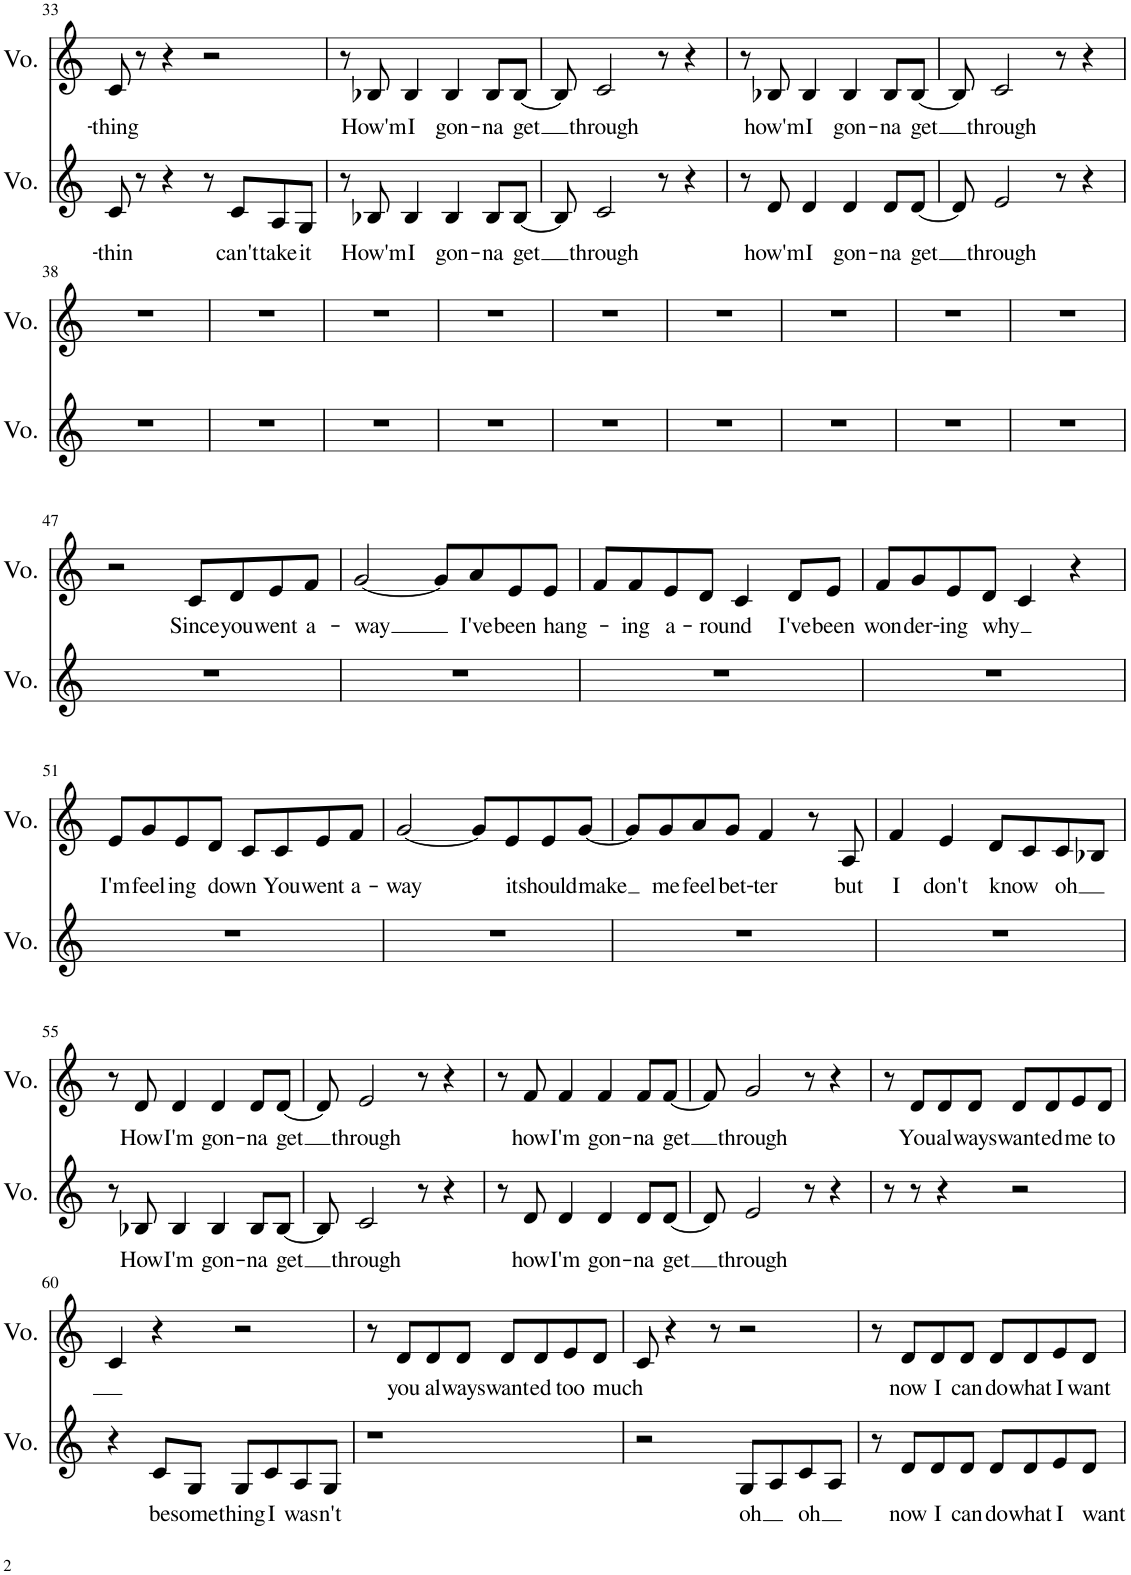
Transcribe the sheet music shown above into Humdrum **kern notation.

**kern	**text	**kern	**text
*part2	*part2	*part1	*part1
*staff2	*staff2	*staff1	*staff1
*I"Voice	*	*I"Voice	*
*I'Vo.	*	*I'Vo.	*
!!LO:PB:g=z
*clefG2	*	*clefG2	*
*k[]	*	*k[]	*
*M4/4	*	*M4/4	*
=33	=33	=33	=33
!	!LO:LY:b	!	!LO:LY:b
8c/	-thin	8c/	-thing
8r	.	8r	.
4r	.	4r	.
8r	.	2r	.
!	!LO:LY:b	!	!
8c/L	can't	.	.
!	!LO:LY:b	!	!
8A/	take	.	.
!	!LO:LY:b	!	!
8G/J	it	.	.
=34	=34	=34	=34
8r	.	8r	.
!	!LO:LY:b	!	!LO:LY:b
8B-X/	How'm	8B-X/	How'm
!	!LO:LY:b	!	!LO:LY:b
4B-/	I	4B-/	I
!	!LO:LY:b	!	!LO:LY:b
4B-/	gon-	4B-/	gon-
!	!LO:LY:b	!	!LO:LY:b
8B-/L	-na	8B-/L	-na
!	!LO:LY:b	!	!LO:LY:b
[8B-/J	get	[8B-/J	get
=35	=35	=35	=35
8B-/]	.	8B-/]	.
!	!LO:LY:b	!	!LO:LY:b
2c/	through	2c/	through
8r	.	8r	.
4r	.	4r	.
=36	=36	=36	=36
8r	.	8r	.
!	!LO:LY:b	!	!LO:LY:b
8d/	how'm	8B-X/	how'm
!	!LO:LY:b	!	!LO:LY:b
4d/	I	4B-/	I
!	!LO:LY:b	!	!LO:LY:b
4d/	gon-	4B-/	gon-
!	!LO:LY:b	!	!LO:LY:b
8d/L	-na	8B-/L	-na
!	!LO:LY:b	!	!LO:LY:b
[8d/J	get	[8B-/J	get
=37	=37	=37	=37
8d/]	.	8B-/]	.
!	!LO:LY:b	!	!LO:LY:b
2e/	through	2c/	through
8r	.	8r	.
4r	.	4r	.
!!LO:LB:g=z
=38	=38	=38	=38
1r	.	1r	.
=39	=39	=39	=39
1r	.	1r	.
=40	=40	=40	=40
1r	.	1r	.
=41	=41	=41	=41
1r	.	1r	.
=42	=42	=42	=42
1r	.	1r	.
=43	=43	=43	=43
1r	.	1r	.
=44	=44	=44	=44
1r	.	1r	.
=45	=45	=45	=45
1r	.	1r	.
=46	=46	=46	=46
1r	.	1r	.
!!LO:LB:g=z
=47	=47	=47	=47
1r	.	2r	.
!	!	!	!LO:LY:b
.	.	8c/L	Since
!	!	!	!LO:LY:b
.	.	8d/	you
!	!	!	!LO:LY:b
.	.	8e/	went
!	!	!	!LO:LY:b
.	.	8f/J	a-
=48	=48	=48	=48
!	!	!	!LO:LY:b
1r	.	[2g/	-way
.	.	8g/L]	.
!	!	!	!LO:LY:b
.	.	8a/	I've
!	!	!	!LO:LY:b
.	.	8e/	been
!	!	!	!LO:LY:b
.	.	8e/J	hang-
=49	=49	=49	=49
1r	.	8f/L	.
!	!	!	!LO:LY:b
.	.	8f/	-ing
!	!	!	!LO:LY:b
.	.	8e/	a-
!	!	!	!LO:LY:b
.	.	8d/J	-round
.	.	4c/	.
!	!	!	!LO:LY:b
.	.	8d/L	I've
!	!	!	!LO:LY:b
.	.	8e/J	been
=50	=50	=50	=50
!	!	!	!LO:LY:b
1r	.	8f/L	won-
!	!	!	!LO:LY:b
.	.	8g/	-der-
!	!	!	!LO:LY:b
.	.	8e/	-ing
!	!	!	!LO:LY:b
.	.	8d/J	why
.	.	4c/	.
.	.	4r	.
!!LO:LB:g=z
=51	=51	=51	=51
!	!	!	!LO:LY:b
1r	.	8e/L	I'm
!	!	!	!LO:LY:b
.	.	8g/	feel-
!	!	!	!LO:LY:b
.	.	8e/	-ing
!	!	!	!LO:LY:b
.	.	8d/J	down
.	.	8c/L	.
!	!	!	!LO:LY:b
.	.	8c/	You
!	!	!	!LO:LY:b
.	.	8e/	went
!	!	!	!LO:LY:b
.	.	8f/J	a-
=52	=52	=52	=52
!	!	!	!LO:LY:b
1r	.	[2g/	-way
.	.	8g/L]	.
!	!	!	!LO:LY:b
.	.	8e/	it
!	!	!	!LO:LY:b
.	.	8e/	should
!	!	!	!LO:LY:b
.	.	[8g/J	make
=53	=53	=53	=53
1r	.	8g/L]	.
!	!	!	!LO:LY:b
.	.	8g/	me
!	!	!	!LO:LY:b
.	.	8a/	feel
!	!	!	!LO:LY:b
.	.	8g/J	bet-
!	!	!	!LO:LY:b
.	.	4f/	-ter
.	.	8r	.
!	!	!	!LO:LY:b
.	.	8A/	but
=54	=54	=54	=54
!	!	!	!LO:LY:b
1r	.	4f/	I
!	!	!	!LO:LY:b
.	.	4e/	don't
!	!	!	!LO:LY:b
.	.	8d/L	know
.	.	8c/	.
!	!	!	!LO:LY:b
.	.	8c/	oh
.	.	8B-X/J	.
!!LO:LB:g=z
=55	=55	=55	=55
8r	.	8r	.
!	!LO:LY:b	!	!LO:LY:b
8B-X/	How	8d/	How
!	!LO:LY:b	!	!LO:LY:b
4B-/	I'm	4d/	I'm
!	!LO:LY:b	!	!LO:LY:b
4B-/	gon-	4d/	gon-
!	!LO:LY:b	!	!LO:LY:b
8B-/L	-na	8d/L	-na
!	!LO:LY:b	!	!LO:LY:b
[8B-/J	get	[8d/J	get
=56	=56	=56	=56
8B-/]	.	8d/]	.
!	!LO:LY:b	!	!LO:LY:b
2c/	through	2e/	through
8r	.	8r	.
4r	.	4r	.
=57	=57	=57	=57
8r	.	8r	.
!	!LO:LY:b	!	!LO:LY:b
8d/	how	8f/	how
!	!LO:LY:b	!	!LO:LY:b
4d/	I'm	4f/	I'm
!	!LO:LY:b	!	!LO:LY:b
4d/	gon-	4f/	gon-
!	!LO:LY:b	!	!LO:LY:b
8d/L	-na	8f/L	-na
!	!LO:LY:b	!	!LO:LY:b
[8d/J	get	[8f/J	get
=58	=58	=58	=58
8d/]	.	8f/]	.
!	!LO:LY:b	!	!LO:LY:b
2e/	through	2g/	through
8r	.	8r	.
4r	.	4r	.
=59	=59	=59	=59
8r	.	8r	.
!	!	!	!LO:LY:b
8r	.	8d/L	You
!	!	!	!LO:LY:b
4r	.	8d/	al-
!	!	!	!LO:LY:b
.	.	8d/J	-ways
!	!	!	!LO:LY:b
2r	.	8d/L	want-
!	!	!	!LO:LY:b
.	.	8d/	-ed
!	!	!	!LO:LY:b
.	.	8e/	me
!	!	!	!LO:LY:b
.	.	8d/J	to
!!LO:LB:g=z
=60	=60	=60	=60
4r	.	4c/	.
!	!LO:LY:b	!	!
8c/L	be	4r	.
!	!LO:LY:b	!	!
8G/J	some-	.	.
!	!LO:LY:b	!	!
8G/L	-thing	2r	.
!	!LO:LY:b	!	!
8c/	I	.	.
!	!LO:LY:b	!	!
8A/	was-	.	.
!	!LO:LY:b	!	!
8G/J	-n't	.	.
=61	=61	=61	=61
1r	.	8r	.
!	!	!	!LO:LY:b
.	.	8d/L	you
!	!	!	!LO:LY:b
.	.	8d/	al-
!	!	!	!LO:LY:b
.	.	8d/J	-ways
!	!	!	!LO:LY:b
.	.	8d/L	want-
!	!	!	!LO:LY:b
.	.	8d/	-ed
!	!	!	!LO:LY:b
.	.	8e/	too
!	!	!	!LO:LY:b
.	.	8d/J	much
=62	=62	=62	=62
2r	.	8c/	.
.	.	4r	.
.	.	8r	.
!	!LO:LY:b	!	!
8G/L	oh	2r	.
8A/	.	.	.
!	!LO:LY:b	!	!
8c/	oh	.	.
8A/J	.	.	.
=63	=63	=63	=63
8r	.	8r	.
!	!LO:LY:b	!	!LO:LY:b
8d/L	now	8d/L	now
!	!LO:LY:b	!	!LO:LY:b
8d/	I	8d/	I
!	!LO:LY:b	!	!LO:LY:b
8d/J	can	8d/J	can
!	!LO:LY:b	!	!LO:LY:b
8d/L	do	8d/L	do
!	!LO:LY:b	!	!LO:LY:b
8d/	what	8d/	what
!	!LO:LY:b	!	!LO:LY:b
8e/	I	8e/	I
!	!LO:LY:b	!	!LO:LY:b
8d/J	want	8d/J	want
=	=	=	=
*-	*-	*-	*-
